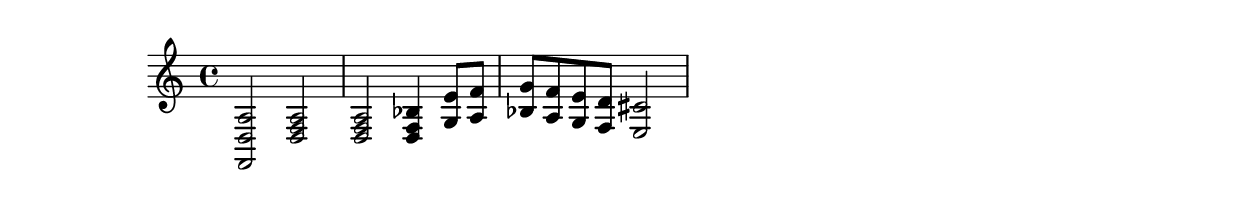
\relative c'
\key d\minor
\time 3/2
\new Staff

{
\set Staff.midiInstrument = #"piano" 
<f, a d>2 <a d f> <d f a> |
<f bes d>4 <g e'>8 <a f'> <bes g'> <a f'> <g e'> <f d'> <e cis'>2 |


}
